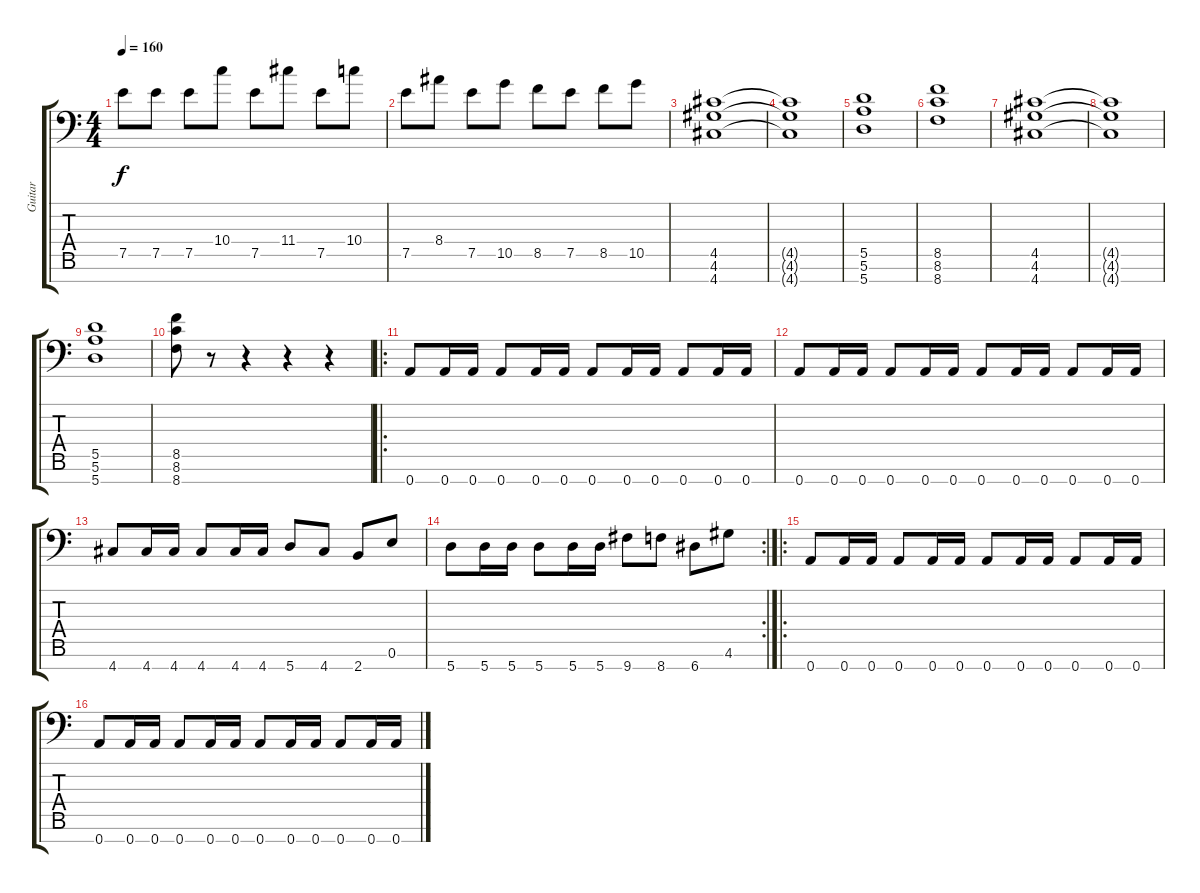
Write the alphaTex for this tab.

\track ("Guitar" "Guitar") {instrument distortionguitar}
\staff {score tabs}
\tuning (E4 B3 G3 D3 A2 E2 A1) {hide}
\ts (4 4)
\tempo 160
\clef f4
\ks c
7.5.8{dy f} 7.5.8 7.5.8 10.4.8 7.5.8 11.4.8 7.5.8 10.4.8 |
7.5.8 8.4.8 7.5.8 10.5.8 8.5.8 7.5.8 8.5.8 10.5.8 |
(4.5 4.6 4.7).1 |
(4.5{t} 4.6{t} 4.7{t}).1 |
(5.5 5.6 5.7).1 |
(8.5 8.6 8.7).1 |
(4.5 4.6 4.7).1 |
(4.5{t} 4.6{t} 4.7{t}).1 |
(5.5 5.6 5.7).1 |
(8.5 8.6 8.7).8 r.8 r.4 r.4 r.4 |
\ro
0.7.8 0.7.16 0.7.16 0.7.8 0.7.16 0.7.16 0.7.8 0.7.16 0.7.16 0.7.8 0.7.16 0.7.16 |
0.7.8 0.7.16 0.7.16 0.7.8 0.7.16 0.7.16 0.7.8 0.7.16 0.7.16 0.7.8 0.7.16 0.7.16 |
4.7.8 4.7.16 4.7.16 4.7.8 4.7.16 4.7.16 5.7.8 4.7.8 2.7.8 0.6.8 |
\rc 2
5.7.8 5.7.16 5.7.16 5.7.8 5.7.16 5.7.16 9.7.8 8.7.8 6.7.8 4.6.8 |
\ro
0.7.8 0.7.16 0.7.16 0.7.8 0.7.16 0.7.16 0.7.8 0.7.16 0.7.16 0.7.8 0.7.16 0.7.16 |
0.7.8 0.7.16 0.7.16 0.7.8 0.7.16 0.7.16 0.7.8 0.7.16 0.7.16 0.7.8 0.7.16 0.7.16
